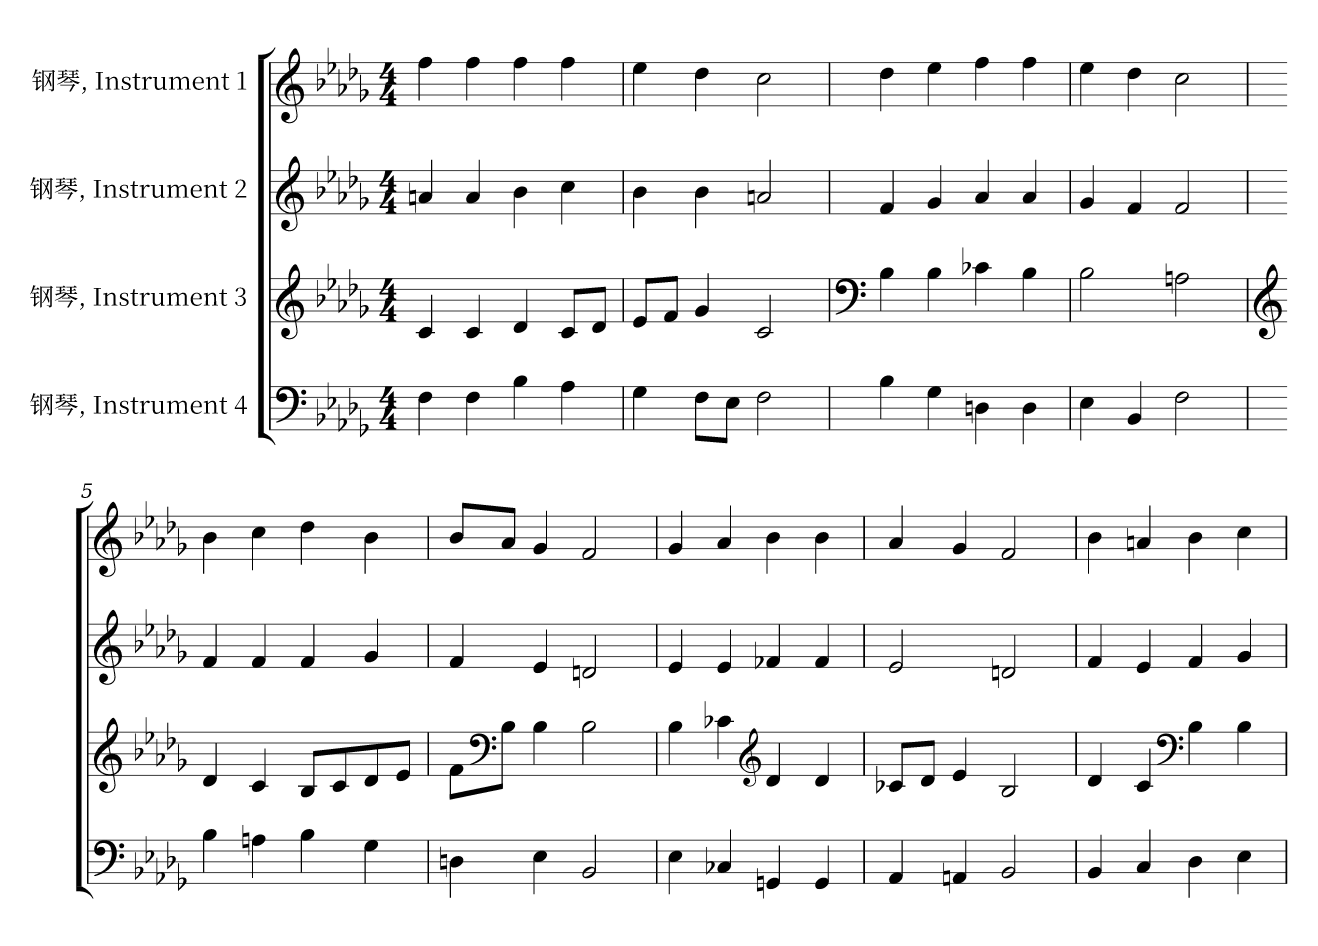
**kern	**kern	**kern	**kern
*part4	*part3	*part2	*part1
*staff4	*staff3	*staff2	*staff1
*I"钢琴, Instrument 4	*I"钢琴, Instrument 3	*I"钢琴, Instrument 2	*I"钢琴, Instrument 1
*clefF4	*clefG2	*clefG2	*clefG2
*k[b-e-a-d-g-]	*k[b-e-a-d-g-]	*k[b-e-a-d-g-]	*k[b-e-a-d-g-]
*M4/4	*M4/4	*M4/4	*M4/4
*MM96	*MM96	*MM96	*MM96
=1	=1	=1	=1
4F\	4c/	4an/	4ff\
4F\	4c/	4a/	4ff\
4B-\	4d-/	4b-\	4ff\
4A-\	8c/L	4cc\	4ff\
.	8d-/J	.	.
=2	=2	=2	=2
4G-\	8e-/L	4b-\	4ee-\
.	8f/J	.	.
8F\L	4g-/	4b-\	4dd-\
8E-\J	.	.	.
2F\	2c/	2an/	2cc\
=3	=3	=3	=3
*	*clefF4	*	*
4B-\	4B-\	4f/	4dd-\
4G-\	4B-\	4g-/	4ee-\
4Dn\	4c-X\	4a-/	4ff\
4D\	4B-\	4a-/	4ff\
=4	=4	=4	=4
4E-\	2B-\	4g-/	4ee-\
4BB-/	.	4f/	4dd-\
2F\	2An\	2f/	2cc\
=5	=5	=5	=5
*	*clefG2	*	*
4B-\	4d-/	4f/	4b-\
4An\	4c/	4f/	4cc\
4B-\	8B-/L	4f/	4dd-\
.	8c/	.	.
4G-\	8d-/	4g-/	4b-\
.	8e-/J	.	.
!!LO:LB:g=z
=6	=6	=6	=6
4Dn\	8f\L	4f/	8b-/L
*	*clefF4	*	*
.	8B-\J	.	8a-/J
4E-\	4B-\	4e-/	4g-/
2BB-/	2B-\	2dn/	2f/
=7	=7	=7	=7
4E-\	4B-\	4e-/	4g-/
4C-X/	4c-X\	4e-/	4a-/
*	*clefG2	*	*
4GGn/	4d-/	4f-X/	4b-\
4GG/	4d-/	4f-/	4b-\
=8	=8	=8	=8
4AA-/	8c-X/L	2e-/	4a-/
.	8d-/J	.	.
4AAn/	4e-/	.	4g-/
2BB-/	2B-/	2dn/	2f/
=9	=9	=9	=9
4BB-/	4d-/	4f/	4b-\
4C/	4c/	4e-/	4an/
*	*clefF4	*	*
4D-\	4B-\	4f/	4b-\
4E-\	4B-\	4g-/	4cc\
=	=	=	=
*-	*-	*-	*-
